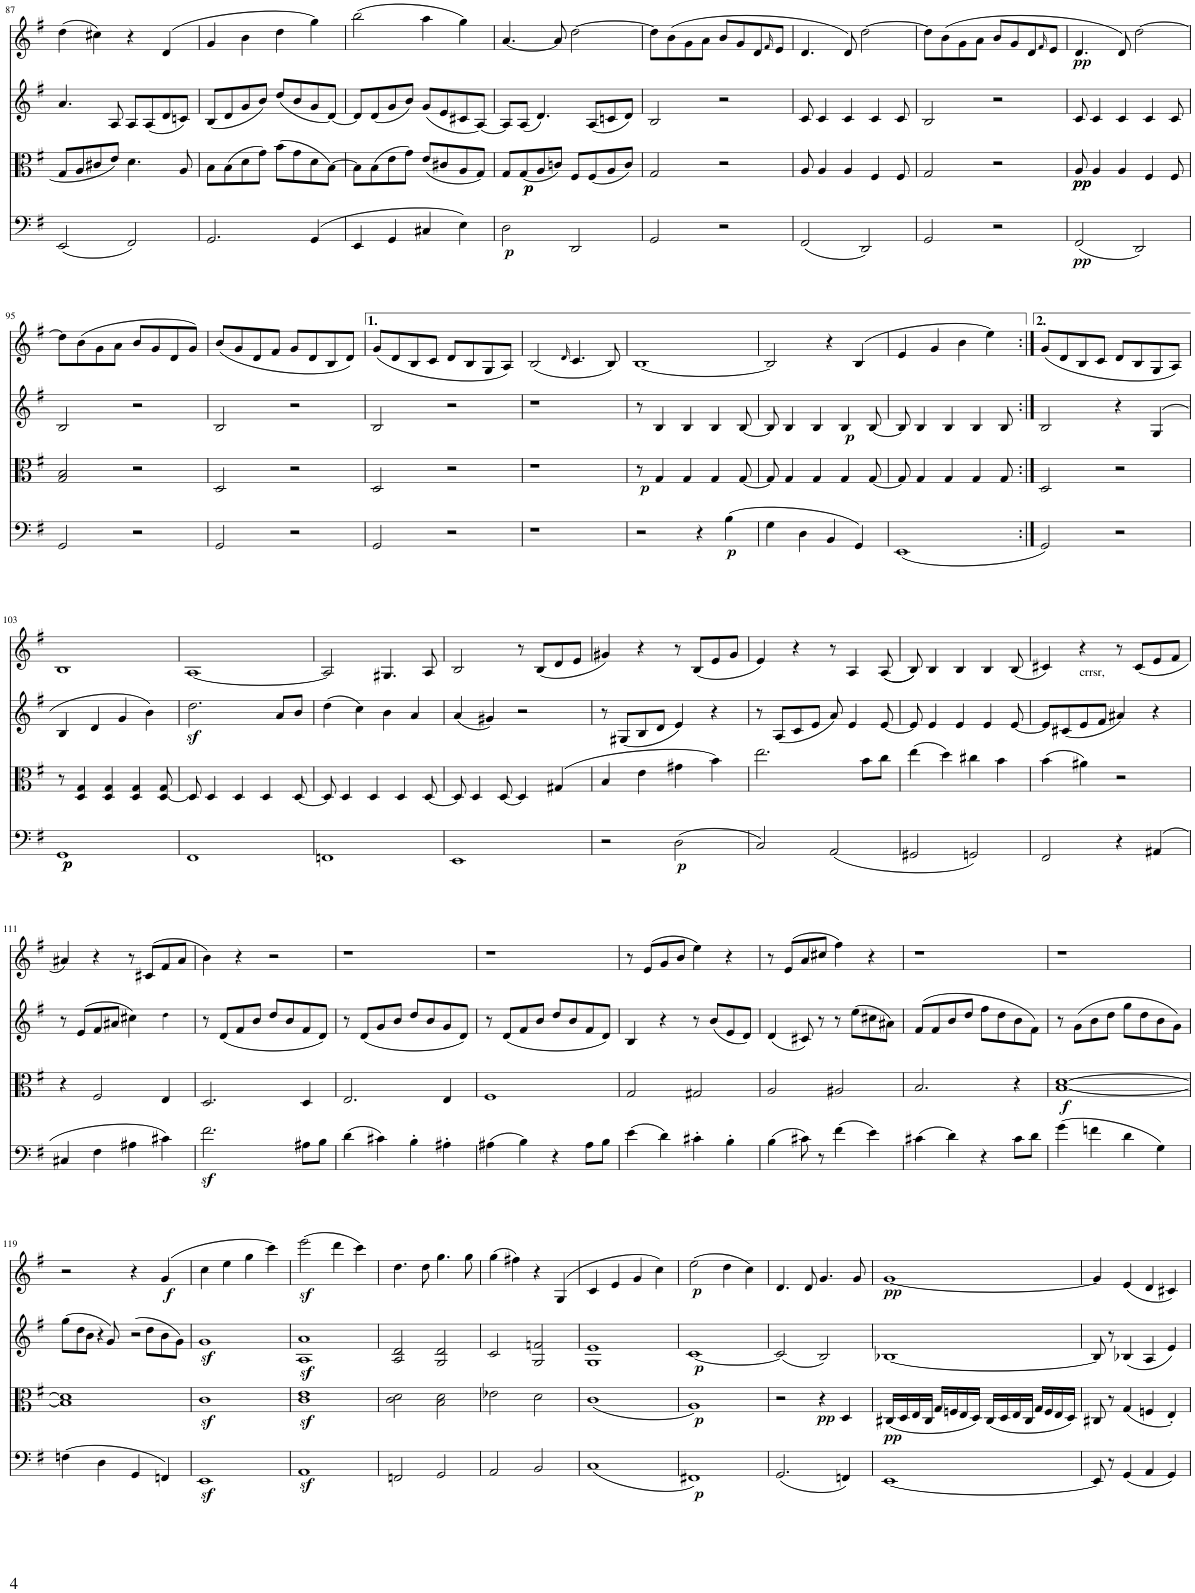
**kern	**dynam	**kern	**dynam	**kern	**dynam	**kern	**dynam
*part4	*part4	*part3	*part3	*part2	*part2	*part1	*part1
*staff4	*staff4	*staff3	*staff3	*staff2	*staff2	*staff1	*staff1
*I"Violoncello	*	*I"Viola	*	*I"Violin	*	*I"Violin	*
*I'Vc	*	*I'Vla	*	*I'Vln	*	*I'Vln	*
!!LO:PB:g=z
*clefF4	*	*clefC3	*	*clefG2	*	*clefG2	*
*k[f#]	*	*k[f#]	*	*k[f#]	*	*k[f#]	*
*M4/4	*	*M4/4	*	*M4/4	*	*M4/4	*
*met(c)	*	*met(c)	*	*met(c)	*	*met(c)	*
=87	=87	=87	=87	=87	=87	=87	=87
(2EE/	.	8G/L	.	4.a/	.	(4dd\	.
.	.	8A/	.	.	.	.	.
.	.	8c#X/	.	.	.	4cc#X\)	.
.	.	8e/J	.	8A/	.	.	.
2FF#/)	.	4.d\	.	8A/L	.	4r	.
.	.	.	.	(8A/	.	.	.
.	.	.	.	8d/	.	(4d/	.
.	.	8A/	.	8cn/J)	.	.	.
=88	=88	=88	=88	=88	=88	=88	=88
2.GG/	.	8B\L	.	(8B/L	.	4g/	.
.	.	(8B\	.	8d/	.	.	.
.	.	8d\	.	8g/	.	4b\	.
.	.	8g\J)	.	8b/J)	.	.	.
.	.	(8b\L	.	(8dd/L	.	4dd\	.
.	.	8g\	.	8b/	.	.	.
(4GG/	.	8d\	.	8g/	.	4gg\)	.
.	.	[8B\J)	.	[8d/J)	.	.	.
=89	=89	=89	=89	=89	=89	=89	=89
4EE/	.	8B\L]	.	8d/L]	.	(2bb\	.
.	.	(8B\	.	(8d/	.	.	.
4GG/	.	8e\	.	8g/	.	.	.
.	.	8g\J)	.	8b/J)	.	.	.
4C#X/	.	(8e/L	.	(8g/L	.	4aa\	.
.	.	8c#X/	.	8e/	.	.	.
4E\)	.	8A/	.	8c#X/	.	4gg\)	.
.	.	8G/J)	.	[8A/J)	.	.	.
=90	=90	=90	=90	=90	=90	=90	=90
!	!LO:DY:b	!	!	!	!	!	!
2D\	p	8G/L	.	8A/L]	.	[4.a/	.
!	!	!	!LO:DY:b	!	!	!	!
!	!	!	!LO:DY:n=1:b	!	!	!	!
.	.	(8G/	p p	(8A/J	.	.	.
.	.	8A/	.	4.d/)	.	.	.
.	.	8cn/J)	.	.	.	8a/]	.
2DD/	.	8F#/L	.	.	.	[2dd\	.
.	.	(8F#/	.	(8A/L	.	.	.
.	.	8A/	.	8cn/	.	.	.
.	.	8c/J)	.	8d/J)	.	.	.
=91	=91	=91	=91	=91	=91	=91	=91
2GG/	.	2G/	.	2B/	.	8dd\L]	.
.	.	.	.	.	.	(8b\	.
.	.	.	.	.	.	8g\	.
.	.	.	.	.	.	8a\J	.
2r	.	2r	.	2r	.	8b/L	.
.	.	.	.	.	.	8g/	.
.	.	.	.	.	.	8d/	.
.	.	.	.	.	.	16qf#/	.
.	.	.	.	.	.	8e/J	.
=92	=92	=92	=92	=92	=92	=92	=92
(2FF#/	.	8A/	.	8c/	.	4.d/	.
.	.	4A/	.	4c/	.	.	.
.	.	4A/	.	4c/	.	8d/)	.
2DD/)	.	.	.	.	.	[2dd\	.
.	.	4F#/	.	4c/	.	.	.
.	.	8F#/	.	8c/	.	.	.
=93	=93	=93	=93	=93	=93	=93	=93
2GG/	.	2G/	.	2B/	.	8dd\L]	.
.	.	.	.	.	.	(8b\	.
.	.	.	.	.	.	8g\	.
.	.	.	.	.	.	8a\J	.
2r	.	2r	.	2r	.	8b/L	.
.	.	.	.	.	.	8g/	.
.	.	.	.	.	.	8d/	.
.	.	.	.	.	.	16qf#/	.
.	.	.	.	.	.	8e/J	.
=94	=94	=94	=94	=94	=94	=94	=94
!	!LO:DY:b	!	!LO:DY:b	!	!	!	!
!	!	!	!LO:DY:n=1:b	!	!	!	!LO:DY:b
(2FF#/	pp	8A/	pp pp	8c/	.	4.d/	pp
.	.	4A/	.	4c/	.	.	.
.	.	4A/	.	4c/	.	8d/)	.
2DD/)	.	.	.	.	.	[2dd\	.
.	.	4F#/	.	4c/	.	.	.
.	.	8F#/	.	8c/	.	.	.
!!LO:LB:g=z
=95	=95	=95	=95	=95	=95	=95	=95
2GG/	.	2G/ 2B/	.	2B/	.	8dd\L]	.
.	.	.	.	.	.	(8b\	.
.	.	.	.	.	.	8g\	.
.	.	.	.	.	.	8a\J	.
2r	.	2r	.	2r	.	8b/L	.
.	.	.	.	.	.	8g/	.
.	.	.	.	.	.	8d/	.
.	.	.	.	.	.	8g/J)	.
=96	=96	=96	=96	=96	=96	=96	=96
2GG/	.	2D/	.	2B/	.	(8b/L	.
.	.	.	.	.	.	8g/	.
.	.	.	.	.	.	8d/	.
.	.	.	.	.	.	8f#/J	.
2r	.	2r	.	2r	.	8g/L	.
.	.	.	.	.	.	8d/	.
.	.	.	.	.	.	8B/	.
.	.	.	.	.	.	8d/J)	.
=97	=97	=97	=97	=97	=97	=97	=97
2GG/	.	2D/	.	2B/	.	(8g/L	.
.	.	.	.	.	.	8d/	.
.	.	.	.	.	.	8B/	.
.	.	.	.	.	.	8c/J	.
2r	.	2r	.	2r	.	8d/L	.
.	.	.	.	.	.	8B/	.
.	.	.	.	.	.	8G/	.
.	.	.	.	.	.	8A/J)	.
=98	=98	=98	=98	=98	=98	=98	=98
1r	.	1r	.	1r	.	(2B/	.
.	.	.	.	.	.	16qd/	.
.	.	.	.	.	.	4.c/	.
.	.	.	.	.	.	8B/)	.
=99	=99	=99	=99	=99	=99	=99	=99
!	!	!	!LO:DY:b	!	!	!	!
2r	.	8r	p	8r	.	[1B	.
.	.	4G/	.	4B/	.	.	.
.	.	4G/	.	4B/	.	.	.
4r	.	.	.	.	.	.	.
.	.	4G/	.	4B/	.	.	.
!	!LO:DY:b	!	!	!	!	!	!
(4B\	p	.	.	.	.	.	.
.	.	[8G/	.	[8B/	.	.	.
=100	=100	=100	=100	=100	=100	=100	=100
4G\	.	8G/]	.	8B/]	.	2B/]	.
.	.	4G/	.	4B/	.	.	.
4D\	.	.	.	.	.	.	.
.	.	4G/	.	4B/	.	.	.
4BB/	.	.	.	.	.	4r	.
!	!	!	!	!	!LO:DY:b	!	!
.	.	4G/	.	4B/	p	.	.
4GG/)	.	.	.	.	.	(4B/	.
.	.	[8G/	.	[8B/	.	.	.
=101	=101	=101	=101	=101	=101	=101	=101
(1EE	.	8G/]	.	8B/]	.	4e/	.
.	.	4G/	.	4B/	.	.	.
.	.	.	.	.	.	4g/	.
.	.	4G/	.	4B/	.	.	.
.	.	.	.	.	.	4b\	.
.	.	4G/	.	4B/	.	.	.
.	.	.	.	.	.	4ee\)	.
.	.	8G/	.	8B/	.	.	.
=102:|!	=102:|!	=102:|!	=102:|!	=102:|!	=102:|!	=102:|!	=102:|!
2GG/)	.	2D/	.	2B/	.	(8g/L	.
.	.	.	.	.	.	8d/	.
.	.	.	.	.	.	8B/	.
.	.	.	.	.	.	8c/J	.
2r	.	2r	.	4r	.	8d/L	.
.	.	.	.	.	.	8B/	.
.	.	.	.	(4G/	.	8G/	.
.	.	.	.	.	.	8A/J)	.
!!LO:LB:g=z
=103	=103	=103	=103	=103	=103	=103	=103
!	!LO:DY:b	!	!	!	!	!	!
!	!LO:DY:n=1:b	!	!	!	!	!	!
1GG	p p	8r	.	4B/	.	1B	.
.	.	4D/ 4G/	.	.	.	.	.
.	.	.	.	4d/	.	.	.
.	.	4D/ 4G/	.	.	.	.	.
.	.	.	.	4g/	.	.	.
.	.	4D/ 4G/	.	.	.	.	.
.	.	.	.	4b\)	.	.	.
.	.	[8D/ 8G/	.	.	.	.	.
=104	=104	=104	=104	=104	=104	=104	=104
1FF#	.	8D/]	.	2.ddz<\	.	[1A	.
.	.	4D/	.	.	.	.	.
.	.	4D/	.	.	.	.	.
.	.	4D/	.	.	.	.	.
.	.	.	.	8a/L	.	.	.
.	.	[8D/	.	8b/J	.	.	.
=105	=105	=105	=105	=105	=105	=105	=105
1FFn	.	8D/]	.	(4dd\	.	2A/]	.
.	.	4D/	.	.	.	.	.
.	.	.	.	4cc\)	.	.	.
.	.	4D/	.	.	.	.	.
.	.	.	.	4b\	.	4.G#X/	.
.	.	4D/	.	.	.	.	.
.	.	.	.	4a/	.	.	.
.	.	[8D/	.	.	.	8A/	.
=106	=106	=106	=106	=106	=106	=106	=106
1EE	.	8D/]	.	(4a/	.	2B/	.
.	.	4D/	.	.	.	.	.
.	.	.	.	4g#X/)	.	.	.
.	.	[8D/	.	.	.	.	.
.	.	4D/]	.	2r	.	8r	.
.	.	.	.	.	.	(8B/L	.
.	.	(4G#X/	.	.	.	8d/	.
.	.	.	.	.	.	8e/J	.
=107	=107	=107	=107	=107	=107	=107	=107
2r	.	4B/	.	8r	.	4g#X/)	.
.	.	.	.	(8G#X/L	.	.	.
.	.	4e\	.	8B/	.	4r	.
.	.	.	.	8d/J	.	.	.
!	!LO:DY:b	!	!	!	!	!	!
(2D\	p	4g#X\	.	4e/)	.	8r	.
.	.	.	.	.	.	(8B/L	.
.	.	4b\)	.	4r	.	8e/	.
.	.	.	.	.	.	8g#/J	.
=108	=108	=108	=108	=108	=108	=108	=108
2C/)	.	2.ee\	.	8r	.	4e/)	.
.	.	.	.	(8A/L	.	.	.
.	.	.	.	8c/	.	4r	.
.	.	.	.	8e/J	.	.	.
(2AA/	.	.	.	8a/)	.	8r	.
.	.	.	.	4e/	.	4A/	.
.	.	8b\L	.	.	.	.	.
.	.	8cc\J	.	[8e/	.	((8A/	.
=109	=109	=109	=109	=109	=109	=109	=109
2GG#X/	.	(4ee\	.	8e/]	.	8B/))	.
.	.	.	.	4e/	.	4B/	.
.	.	4dd\)	.	.	.	.	.
.	.	.	.	4e/	.	4B/	.
2GGn/)	.	4cc#X\	.	.	.	.	.
.	.	.	.	4e/	.	4B/	.
.	.	4b\	.	.	.	.	.
.	.	.	.	[8e/	.	(8B/	.
=110	=110	=110	=110	=110	=110	=110	=110
2FF#/	.	(4b\	.	8e/L]	.	4c#X/)	.
.	.	.	.	(8c#X/	.	.	.
!	!	!	!	!LO:TX:a:t=crrsr,	!	!	!
.	.	4a#X\)	.	8e/	.	4r	.
.	.	.	.	8f#/J	.	.	.
4r	.	2r	.	4a#X/)	.	8r	.
.	.	.	.	.	.	(8c#/L	.
(4AA#X/	.	.	.	4r	.	8e/	.
.	.	.	.	.	.	8f#/J	.
!!LO:LB:g=z
=111	=111	=111	=111	=111	=111	=111	=111
4C#X/	.	4r	.	8r	.	4a#X/)	.
.	.	.	.	(8e/L	.	.	.
4F#\	.	2F#/	.	8f#/	.	4r	.
.	.	.	.	8a#X/J	.	.	.
4A#X\	.	.	.	4cc#X\)	.	8r	.
.	.	.	.	.	.	(8c#X/L	.
4c#X\)	.	4E/	.	4dd!\	.	8f#/	.
.	.	.	.	.	.	8a#/J	.
=112	=112	=112	=112	=112	=112	=112	=112
2.f#z<\	.	2.D/	.	8r	.	4b\)	.
.	.	.	.	(8d/L	.	.	.
.	.	.	.	8f#/	.	4r	.
.	.	.	.	8b/J	.	.	.
.	.	.	.	8dd/L	.	2r	.
.	.	.	.	8b/	.	.	.
8A#X\L	.	4D/	.	8f#/	.	.	.
8B\J	.	.	.	8d/J)	.	.	.
=113	=113	=113	=113	=113	=113	=113	=113
(4d\	.	2.E/	.	8r	.	1r	.
.	.	.	.	(8d/L	.	.	.
4c#X\)	.	.	.	8g/	.	.	.
.	.	.	.	8b/J	.	.	.
4B'\	.	.	.	8dd/L	.	.	.
.	.	.	.	8b/	.	.	.
4A#X'\	.	4E/	.	8g/	.	.	.
.	.	.	.	8d/J)	.	.	.
=114	=114	=114	=114	=114	=114	=114	=114
(4A#X\	.	1F#	.	8r	.	1r	.
.	.	.	.	(8d/L	.	.	.
4B\)	.	.	.	8f#/	.	.	.
.	.	.	.	8b/J	.	.	.
4r	.	.	.	8dd/L	.	.	.
.	.	.	.	8b/	.	.	.
8A#\L	.	.	.	8f#/	.	.	.
8B\J	.	.	.	8d/J)	.	.	.
=115	=115	=115	=115	=115	=115	=115	=115
(4e\	.	2G/	.	4B/	.	8r	.
.	.	.	.	.	.	(8e/L	.
4d\)	.	.	.	4r	.	8g/	.
.	.	.	.	.	.	8b/J	.
4c#X'\	.	2G#X/	.	8r	.	4ee\)	.
.	.	.	.	(8b/L	.	.	.
4B'\	.	.	.	8e/	.	4r	.
.	.	.	.	8d/J)	.	.	.
=116	=116	=116	=116	=116	=116	=116	=116
(4B\	.	2A/	.	(4d/	.	8r	.
.	.	.	.	.	.	(8e/L	.
8c#X\)	.	.	.	8c#X/)	.	8a/	.
8r	.	.	.	8r	.	8cc#X/J	.
(4f#\	.	2A#X/	.	8r	.	4ff#\)	.
.	.	.	.	(8ee\L	.	.	.
4e\)	.	.	.	8cc#X\	.	4r	.
.	.	.	.	8a#X\J)	.	.	.
=117	=117	=117	=117	=117	=117	=117	=117
(4c#X\	.	2.B/	.	(8f#/L	.	1r	.
.	.	.	.	8f#/	.	.	.
4d\)	.	.	.	8b/	.	.	.
.	.	.	.	8dd/J	.	.	.
4r	.	.	.	8ff#\L	.	.	.
.	.	.	.	8dd\	.	.	.
8c#\L	.	4r	.	8b\	.	.	.
8d\J	.	.	.	8f#\J)	.	.	.
=118	=118	=118	=118	=118	=118	=118	=118
!	!	!	!LO:DY:b	!	!	!	!
(4g\	.	[1B [1d	f	8r	.	1r	.
.	.	.	.	(8g\L	.	.	.
4fn\	.	.	.	8b\	.	.	.
.	.	.	.	8dd\J	.	.	.
4d\	.	.	.	8gg\L	.	.	.
.	.	.	.	8dd\	.	.	.
4G\)	.	.	.	8b\	.	.	.
.	.	.	.	8g\J)	.	.	.
!!LO:LB:g=z
=119	=119	=119	=119	=119	=119	=119	=119
(4Fn\	.	1B] 1d]	.	(8gg\L	.	2r	.
.	.	.	.	8dd\	.	.	.
4D\	.	.	.	8b\J	.	.	.
.	.	.	.	4r	.	.	.
4GG/	.	.	.	.	.	4r	.
.	.	.	.	8g/)	.	.	.
!	!	!	!	!	!	!	!LO:DY:b
4FFn/)	.	.	.	2r	.	(4g/	f
2ryy	.	2ryy	.	.	.	2ryy	.
.	.	.	.	8dd\L	.	.	.
.	.	.	.	8b\	.	.	.
8ryy	.	8ryy	.	(8g\J	.	8ryy	.
=120	=120	=120	=120	=120	=120	=120	=120
1EEz<	.	1cz<	.	1gz<	.	4cc\	.
.	.	.	.	.	.	4ee\	.
.	.	.	.	.	.	4gg\	.
.	.	.	.	.	.	4ccc\)	.
=121	=121	=121	=121	=121	=121	=121	=121
1AAz<	.	1cz< 1ez<	.	1Az< 1az<	.	(2eeez<\	.
.	.	.	.	.	.	4ddd\	.
.	.	.	.	.	.	4ccc\)	.
=122	=122	=122	=122	=122	=122	=122	=122
2FFn/	.	2c\ 2d\	.	2A/ 2d/	.	4.dd\	.
.	.	.	.	.	.	8dd\	.
2GG/	.	2B\ 2d\	.	2G/ 2d/	.	4.gg\	.
.	.	.	.	.	.	8gg\	.
=123	=123	=123	=123	=123	=123	=123	=123
2AA/	.	2e-X\	.	2c/	.	(4gg\	.
.	.	.	.	.	.	4ff#X\)	.
2BB/	.	2d\	.	2G/ 2fn/	.	4r	.
.	.	.	.	.	.	(4G/	.
=124	=124	=124	=124	=124	=124	=124	=124
(1C	.	(1c	.	1G 1e	.	4c/	.
.	.	.	.	.	.	4e/	.
.	.	.	.	.	.	4g/	.
.	.	.	.	.	.	4cc\)	.
=125	=125	=125	=125	=125	=125	=125	=125
!	!LO:DY:b	!	!LO:DY:b	!	!LO:DY:b	!	!LO:DY:b
1FF#X)	p	1A)	p	[1c	p	(2ee\	p
.	.	.	.	.	.	4dd\	.
.	.	.	.	.	.	4cc\)	.
=126	=126	=126	=126	=126	=126	=126	=126
(2.GG/	.	2r	.	(2c/]	.	4.d/	.
.	.	.	.	.	.	8d/	.
!	!	!	!LO:DY:b	!	!	!	!
.	.	4r	pp	2B/)	.	4.g/	.
4FFn/)	.	4D/	.	.	.	.	.
.	.	.	.	.	.	8g/	.
=127	=127	=127	=127	=127	=127	=127	=127
!	!	!	!LO:DY:b	!	!	!	!LO:DY:b
[1EE	.	(16C#X/LL	pp	[1B-X	.	[1g	pp
.	.	16D/	.	.	.	.	.
.	.	16E/	.	.	.	.	.
.	.	16C#/JJ	.	.	.	.	.
.	.	16G/LL	.	.	.	.	.
.	.	16Fn/	.	.	.	.	.
.	.	16E/	.	.	.	.	.
.	.	16D/JJ)	.	.	.	.	.
.	.	(16C#/LL	.	.	.	.	.
.	.	16D/	.	.	.	.	.
.	.	16E/	.	.	.	.	.
.	.	16C#/JJ	.	.	.	.	.
.	.	16G/LL	.	.	.	.	.
.	.	16F/	.	.	.	.	.
.	.	16E/	.	.	.	.	.
.	.	16D/JJ)	.	.	.	.	.
=128	=128	=128	=128	=128	=128	=128	=128
8EE/]	.	8C#X/	.	8B-/]	.	4g/]	.
8r	.	8r	.	8r	.	.	.
(4GG/	.	(4G/	.	(4B-X/	.	(4e/	.
4AA/	.	4Fn/	.	4A/	.	4d/	.
4GG/)	.	4E'/)	.	4e/)	.	4c#X/)	.
=	=	=	=	=	=	=	=
*-	*-	*-	*-	*-	*-	*-	*-
